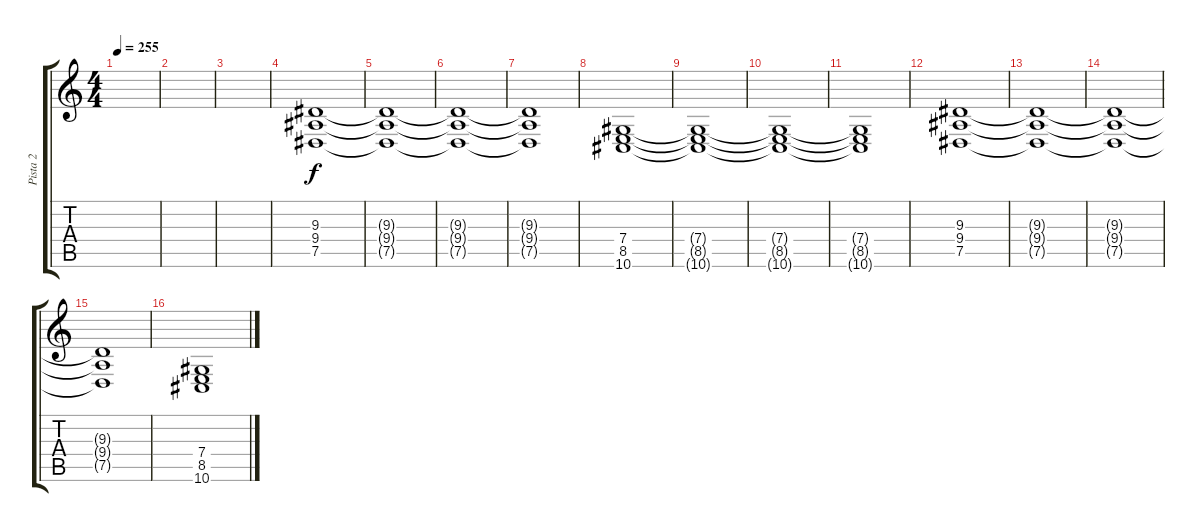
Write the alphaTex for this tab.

\track ("Pista 2" "Pista 2") {instrument tremolostrings}
\staff {score tabs}
\tuning (Eb4 Bb3 Gb3 Db3 Ab2 Eb2) {hide}
\ts (4 4)
\tempo 255
\clef g2
\ks c
|
|
|
(9.3 9.4 7.5).1{volume 11} |
(9.3{t} 9.4{t} 7.5{t}).1 |
(9.3{t} 9.4{t} 7.5{t}).1 |
(9.3{t} 9.4{t} 7.5{t}).1 |
(7.4 8.5 10.6).1 |
(7.4{t} 8.5{t} 10.6{t}).1 |
(7.4{t} 8.5{t} 10.6{t}).1 |
(7.4{t} 8.5{t} 10.6{t}).1 |
(9.3 9.4 7.5).1 |
(9.3{t} 9.4{t} 7.5{t}).1 |
(9.3{t} 9.4{t} 7.5{t}).1 |
(9.3{t} 9.4{t} 7.5{t}).1 |
(7.4 8.5 10.6).1
